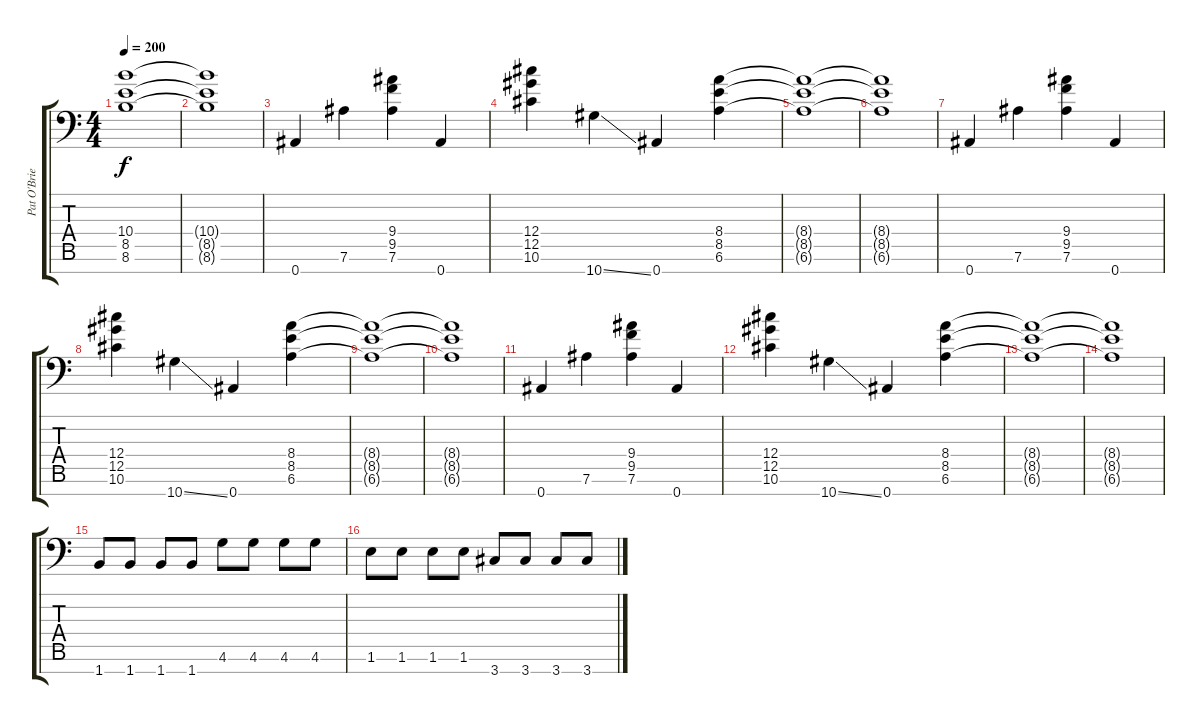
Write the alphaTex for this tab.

\track ("Pat O'Brien" "Pat O'Brie") {instrument distortionguitar}
\staff {score tabs}
\tuning (Eb4 Bb3 Gb3 Db3 Ab2 Eb2 Bb1) {hide}
\ts (4 4)
\tempo 200
\clef f4
\ks c
(10.4 8.5 8.6).1{dy f} |
(10.4{t} 8.5{t} 8.6{t}).1 |
0.7.4 7.6.4 (9.4 9.5 7.6).4 0.7.4 |
(12.4 12.5 10.6).4 10.7{ss}.4 0.7.4 (8.4 8.5 6.6).4 |
(8.4{t} 8.5{t} 6.6{t}).1 |
(8.4{t} 8.5{t} 6.6{t}).1 |
0.7.4 7.6.4 (9.4 9.5 7.6).4 0.7.4 |
(12.4 12.5 10.6).4 10.7{ss}.4 0.7.4 (8.4 8.5 6.6).4 |
(8.4{t} 8.5{t} 6.6{t}).1 |
(8.4{t} 8.5{t} 6.6{t}).1 |
0.7.4 7.6.4 (9.4 9.5 7.6).4 0.7.4 |
(12.4 12.5 10.6).4 10.7{ss}.4 0.7.4 (8.4 8.5 6.6).4 |
(8.4{t} 8.5{t} 6.6{t}).1 |
(8.4{t} 8.5{t} 6.6{t}).1 |
1.7.8 1.7.8 1.7.8 1.7.8 4.6.8 4.6.8 4.6.8 4.6.8 |
1.6.8 1.6.8 1.6.8 1.6.8 3.7.8 3.7.8 3.7.8 3.7.8
